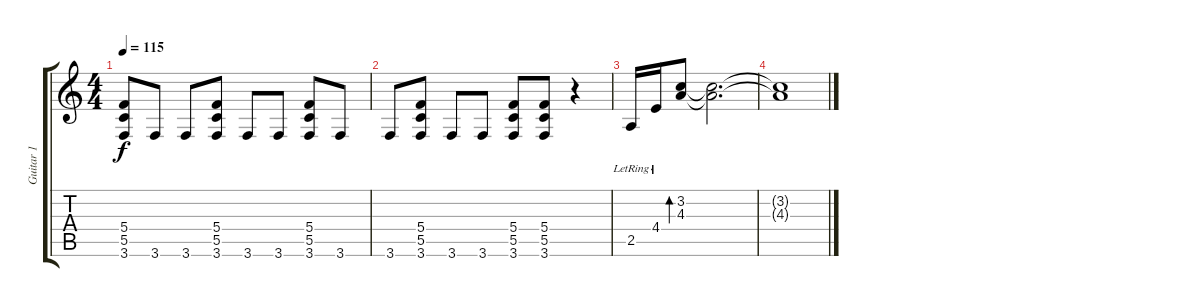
\track ("Guitar 1" "Guitar 1") {instrument distortionguitar}
\staff {score tabs}
\tuning (D4 A3 F3 C3 G2 D2) {hide}
\ts (4 4)
\tempo 115
\clef g2
\ks c
(5.4 5.5 3.6).8{dy f} 3.6.8 3.6.8 (5.4 5.5 3.6).8 3.6.8 3.6.8 (5.4 5.5 3.6).8 3.6.8 |
3.6.8 (5.4 5.5 3.6).8 3.6.8 3.6.8 (5.4 5.5 3.6).8 (5.4 5.5 3.6).8 r.4 |
2.5{lr}.16{instrument electricguitarclean} 4.4{lr}.16 (3.2 4.3).8{bd 120} (3.2{t} 4.3{t}).2{d} |
(3.2{t} 4.3{t}).1
